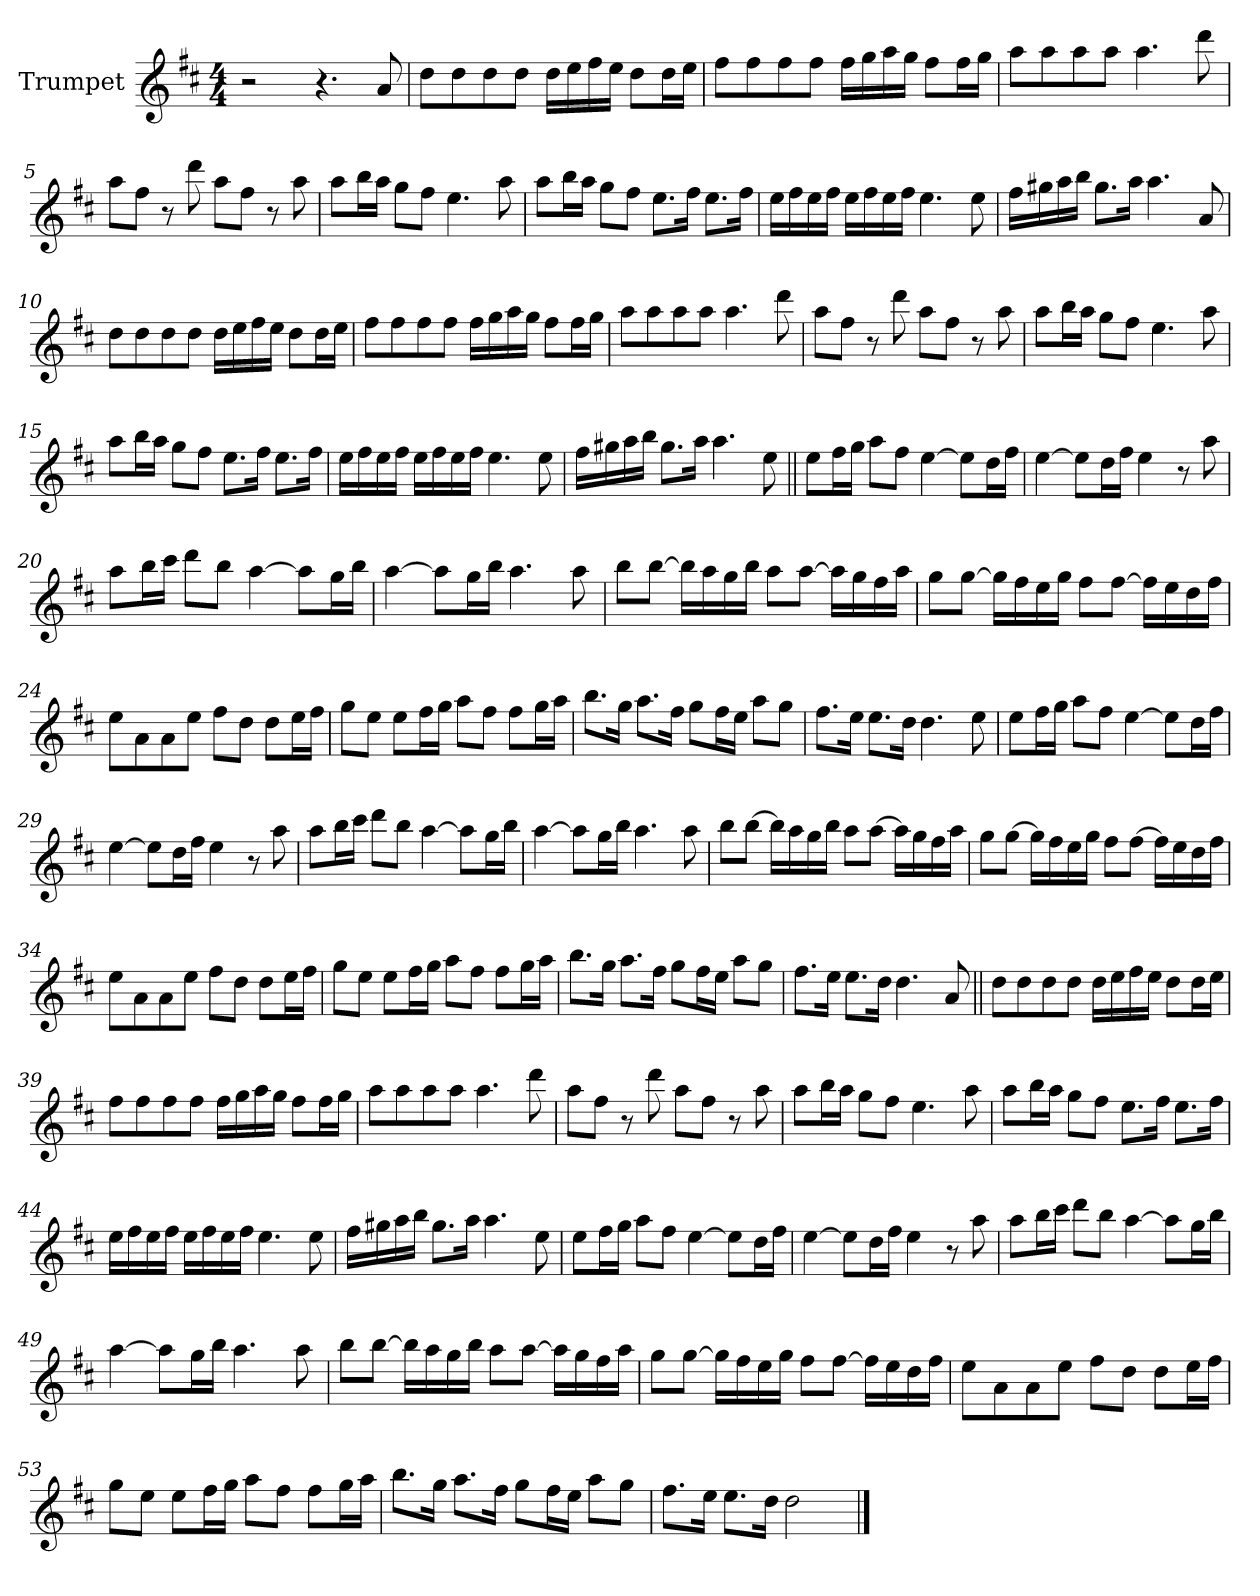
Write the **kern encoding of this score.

**kern
*part1
*staff1
*I"Trumpet
*clefG2
*k[f#c#]
*M4/4
*MM120
=1
2r
4.r
8a
=2
8ddL
8dd
8dd
8ddJ
16ddLL
16ee
16ff#
16eeJJ
8ddL
16ddL
16eeJJ
=3
8ff#L
8ff#
8ff#
8ff#J
16ff#LL
16gg
16aa
16ggJJ
8ff#L
16ff#L
16ggJJ
=4
8aaL
8aa
8aa
8aaJ
4.aa
8ddd
=5
8aaL
8ff#J
8r
8ddd
8aaL
8ff#J
8r
8aa
=6
8aaL
16bbL
16aaJJ
8ggL
8ff#J
4.ee
8aa
=7
8aaL
16bbL
16aaJJ
8ggL
8ff#J
8.eeL
16ff#Jk
8.eeL
16ff#Jk
=8
16eeLL
16ff#
16ee
16ff#JJ
16eeLL
16ff#
16ee
16ff#JJ
4.ee
8ee
=9
16ff#LL
16gg#X
16aa
16bbJJ
8.gg#L
16aaJk
4.aa
8a
=10
8ddL
8dd
8dd
8ddJ
16ddLL
16ee
16ff#
16eeJJ
8ddL
16ddL
16eeJJ
=11
8ff#L
8ff#
8ff#
8ff#J
16ff#LL
16gg
16aa
16ggJJ
8ff#L
16ff#L
16ggJJ
=12
8aaL
8aa
8aa
8aaJ
4.aa
8ddd
=13
8aaL
8ff#J
8r
8ddd
8aaL
8ff#J
8r
8aa
=14
8aaL
16bbL
16aaJJ
8ggL
8ff#J
4.ee
8aa
=15
8aaL
16bbL
16aaJJ
8ggL
8ff#J
8.eeL
16ff#Jk
8.eeL
16ff#Jk
=16
16eeLL
16ff#
16ee
16ff#JJ
16eeLL
16ff#
16ee
16ff#JJ
4.ee
8ee
=17
16ff#LL
16gg#X
16aa
16bbJJ
8.gg#L
16aaJk
4.aa
8ee
=18||
8eeL
16ff#L
16ggJJ
8aaL
8ff#J
[4ee
8eeL]
16ddL
16ff#JJ
=19
[4ee
8eeL]
16ddL
16ff#JJ
4ee
8r
8aa
=20
8aaL
16bbL
16ccc#JJ
8dddL
8bbJ
[4aa
8aaL]
16ggL
16bbJJ
=21
[4aa
8aaL]
16ggL
16bbJJ
4.aa
8aa
=22
8bbL
[8bbJ
16bbLL]
16aa
16gg
16bbJJ
8aaL
[8aaJ
16aaLL]
16gg
16ff#
16aaJJ
=23
8ggL
[8ggJ
16ggLL]
16ff#
16ee
16ggJJ
8ff#L
[8ff#J
16ff#LL]
16ee
16dd
16ff#JJ
=24
8eeL
8a
8a
8eeJ
8ff#L
8ddJ
8ddL
16eeL
16ff#JJ
=25
8ggL
8eeJ
8eeL
16ff#L
16ggJJ
8aaL
8ff#J
8ff#L
16ggL
16aaJJ
=26
8.bbL
16ggJk
8.aaL
16ff#Jk
8ggL
16ff#L
16eeJJ
8aaL
8ggJ
=27
8.ff#L
16eeJk
8.eeL
16ddJk
4.dd
8ee
=28
8eeL
16ff#L
16ggJJ
8aaL
8ff#J
[4ee
8eeL]
16ddL
16ff#JJ
=29
[4ee
8eeL]
16ddL
16ff#JJ
4ee
8r
8aa
=30
8aaL
16bbL
16ccc#JJ
8dddL
8bbJ
[4aa
8aaL]
16ggL
16bbJJ
=31
[4aa
8aaL]
16ggL
16bbJJ
4.aa
8aa
=32
8bbL
[8bbJ
16bbLL]
16aa
16gg
16bbJJ
8aaL
[8aaJ
16aaLL]
16gg
16ff#
16aaJJ
=33
8ggL
[8ggJ
16ggLL]
16ff#
16ee
16ggJJ
8ff#L
[8ff#J
16ff#LL]
16ee
16dd
16ff#JJ
=34
8eeL
8a
8a
8eeJ
8ff#L
8ddJ
8ddL
16eeL
16ff#JJ
=35
8ggL
8eeJ
8eeL
16ff#L
16ggJJ
8aaL
8ff#J
8ff#L
16ggL
16aaJJ
=36
8.bbL
16ggJk
8.aaL
16ff#Jk
8ggL
16ff#L
16eeJJ
8aaL
8ggJ
=37
8.ff#L
16eeJk
8.eeL
16ddJk
4.dd
8a
=38||
8ddL
8dd
8dd
8ddJ
16ddLL
16ee
16ff#
16eeJJ
8ddL
16ddL
16eeJJ
=39
8ff#L
8ff#
8ff#
8ff#J
16ff#LL
16gg
16aa
16ggJJ
8ff#L
16ff#L
16ggJJ
=40
8aaL
8aa
8aa
8aaJ
4.aa
8ddd
=41
8aaL
8ff#J
8r
8ddd
8aaL
8ff#J
8r
8aa
=42
8aaL
16bbL
16aaJJ
8ggL
8ff#J
4.ee
8aa
=43
8aaL
16bbL
16aaJJ
8ggL
8ff#J
8.eeL
16ff#Jk
8.eeL
16ff#Jk
=44
16eeLL
16ff#
16ee
16ff#JJ
16eeLL
16ff#
16ee
16ff#JJ
4.ee
8ee
=45
16ff#LL
16gg#X
16aa
16bbJJ
8.gg#L
16aaJk
4.aa
8ee
=46
8eeL
16ff#L
16ggJJ
8aaL
8ff#J
[4ee
8eeL]
16ddL
16ff#JJ
=47
[4ee
8eeL]
16ddL
16ff#JJ
4ee
8r
8aa
=48
8aaL
16bbL
16ccc#JJ
8dddL
8bbJ
[4aa
8aaL]
16ggL
16bbJJ
=49
[4aa
8aaL]
16ggL
16bbJJ
4.aa
8aa
=50
8bbL
[8bbJ
16bbLL]
16aa
16gg
16bbJJ
8aaL
[8aaJ
16aaLL]
16gg
16ff#
16aaJJ
=51
8ggL
[8ggJ
16ggLL]
16ff#
16ee
16ggJJ
8ff#L
[8ff#J
16ff#LL]
16ee
16dd
16ff#JJ
=52
8eeL
8a
8a
8eeJ
8ff#L
8ddJ
8ddL
16eeL
16ff#JJ
=53
8ggL
8eeJ
8eeL
16ff#L
16ggJJ
8aaL
8ff#J
8ff#L
16ggL
16aaJJ
=54
8.bbL
16ggJk
8.aaL
16ff#Jk
8ggL
16ff#L
16eeJJ
8aaL
8ggJ
=55
8.ff#L
16eeJk
8.eeL
16ddJk
2dd
==
*-
